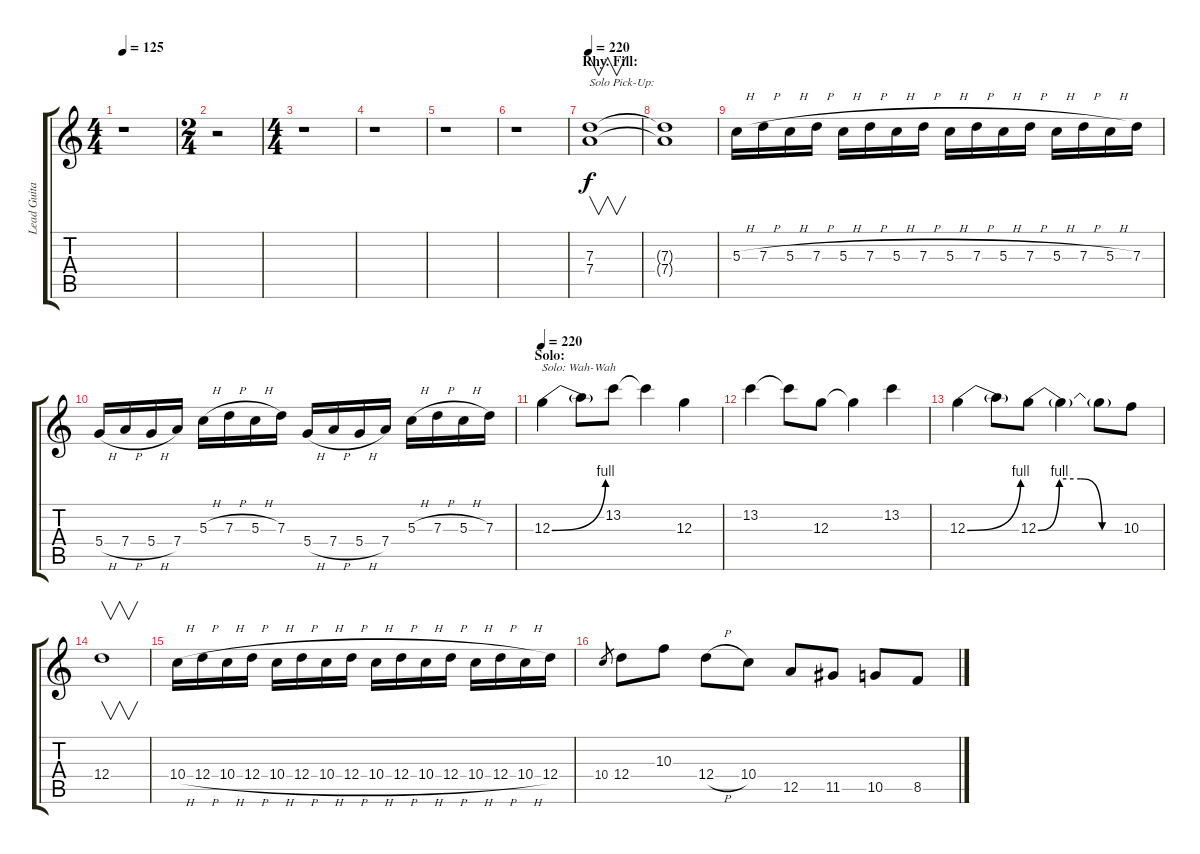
\track ("Lead Guitar" "Lead Guita") {instrument overdrivenguitar}
\staff {score tabs}
\tuning (E4 B3 G3 D3 A2 D2) {hide}
\ts (4 4)
\tempo 125
\clef g2
\ks c
r.1{dy f} |
\ts (2 4)
r.2 |
\ts (4 4)
r.1 |
r.1 |
r.1 |
r.1 |
\section ("" "Rhy. Fill:")
\tempo 220
(7.3 7.4).1{v txt "Solo Pick-Up:"} |
(7.3{t} 7.4{t}).1 |
5.3{h}.16 7.3{h}.16 5.3{h}.16 7.3{h}.16 5.3{h}.16 7.3{h}.16 5.3{h}.16 7.3{h}.16 5.3{h}.16 7.3{h}.16 5.3{h}.16 7.3{h}.16 5.3{h}.16 7.3{h}.16 5.3{h}.16 7.3.16 |
5.4{h}.16 7.4{h}.16 5.4{h}.16 7.4.16 5.3{h}.16 7.3{h}.16 5.3{h}.16 7.3.16 5.4{h}.16 7.4{h}.16 5.4{h}.16 7.4.16 5.3{h}.16 7.3{h}.16 5.3{h}.16 7.3.16 |
\section ("" "Solo:")
\tempo 220
12.3{be (bend 0 0 60 4)}.4{txt "Solo: Wah-Wah"} 12.3{t}.8 13.2.8 13.2{t}.4 12.3.4 |
13.2.4 13.2{t}.8 12.3.8 12.3{t}.4 13.2.4 |
12.3{be (bend 0 0 60 4)}.4 12.3{t}.8 12.3{be (custom 0 0 15 4 30 4 45 0 60 0)}.8 12.3{t}.4 12.3{t}.8 10.3.8 |
12.4.1{v} |
10.4{h}.16 12.4{h}.16 10.4{h}.16 12.4{h}.16 10.4{h}.16 12.4{h}.16 10.4{h}.16 12.4{h}.16 10.4{h}.16 12.4{h}.16 10.4{h}.16 12.4{h}.16 10.4{h}.16 12.4{h}.16 10.4{h}.16 12.4.16 |
10.4.8{gr} 12.4.8 10.3.8 12.4{h}.8 10.4.8 12.5.8 11.5.8 10.5.8 8.5.8
